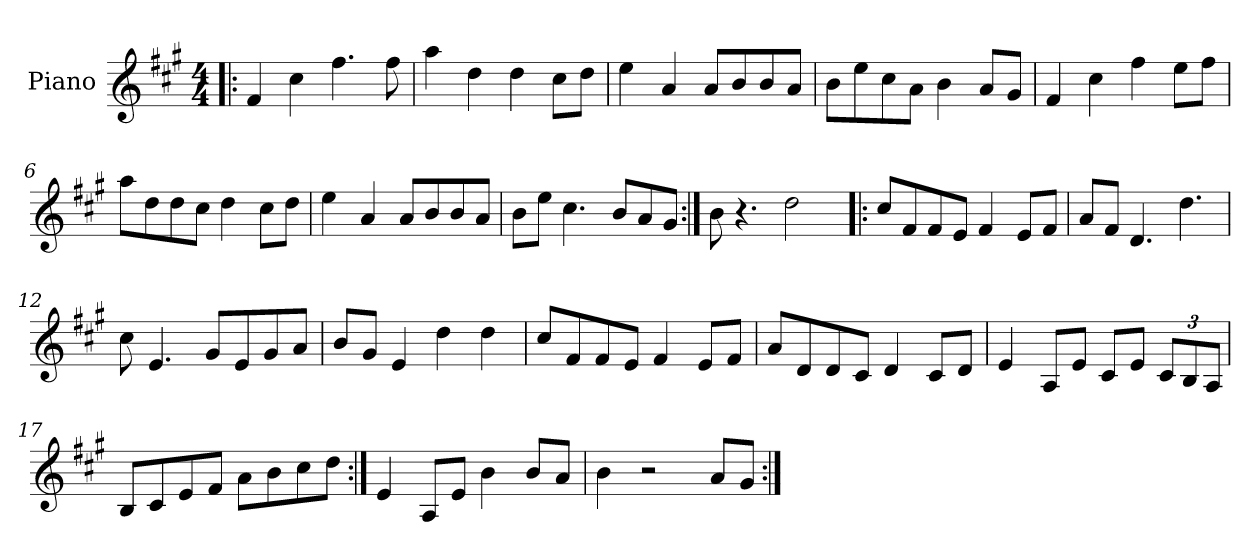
**kern
*part1
*staff1
*I"Piano
*I'Pno
*clefG2
*k[f#c#g#]
*A:
*M4/4
=1!|:
4f#/
4cc#\
4.ff#\
8ff#\
=2
4aa\
4dd\
4dd\
8cc#\L
8dd\J
=3
4ee\
4a/
8a/L
8b/
8b/
8a/J
=4
8b\L
8ee\
8cc#\
8a\J
4b\
8a/L
8g#/J
=5
4f#/
4cc#\
4ff#\
8ee\L
8ff#\J
=6
8aa\L
8dd\
8dd\
8cc#\J
4dd\
8cc#\L
8dd\J
=7
4ee\
4a/
8a/L
8b/
8b/
8a/J
=8
8b\L
8ee\J
4.cc#\
8b/L
8a/
8g#/J
=9:|!
8b\
4.r
2dd\
=10!|:
8cc#/L
8f#/
8f#/
8e/J
4f#/
8e/L
8f#/J
=11
8a/L
8f#/J
4.d/
4.dd\
=12
8cc#\
4.e/
8g#/L
8e/
8g#/
8a/J
=13
8b/L
8g#/J
4e/
4dd\
4dd\
=14
8cc#/L
8f#/
8f#/
8e/J
4f#/
8e/L
8f#/J
=15
8a/L
8d/
8d/
8c#/J
4d/
8c#/L
8d/J
=16
4e/
8A/L
8e/J
8c#/L
8e/J
12c#/L
12B/
12A/J
=17
8B/L
8c#/
8e/
8f#/J
8a\L
8b\
8cc#\
8dd\J
=18:|!
4e/
8A/L
8e/J
4b\
8b/L
8a/J
=19
4b\
2r
8a/L
8g#/J
=:|!
*-
